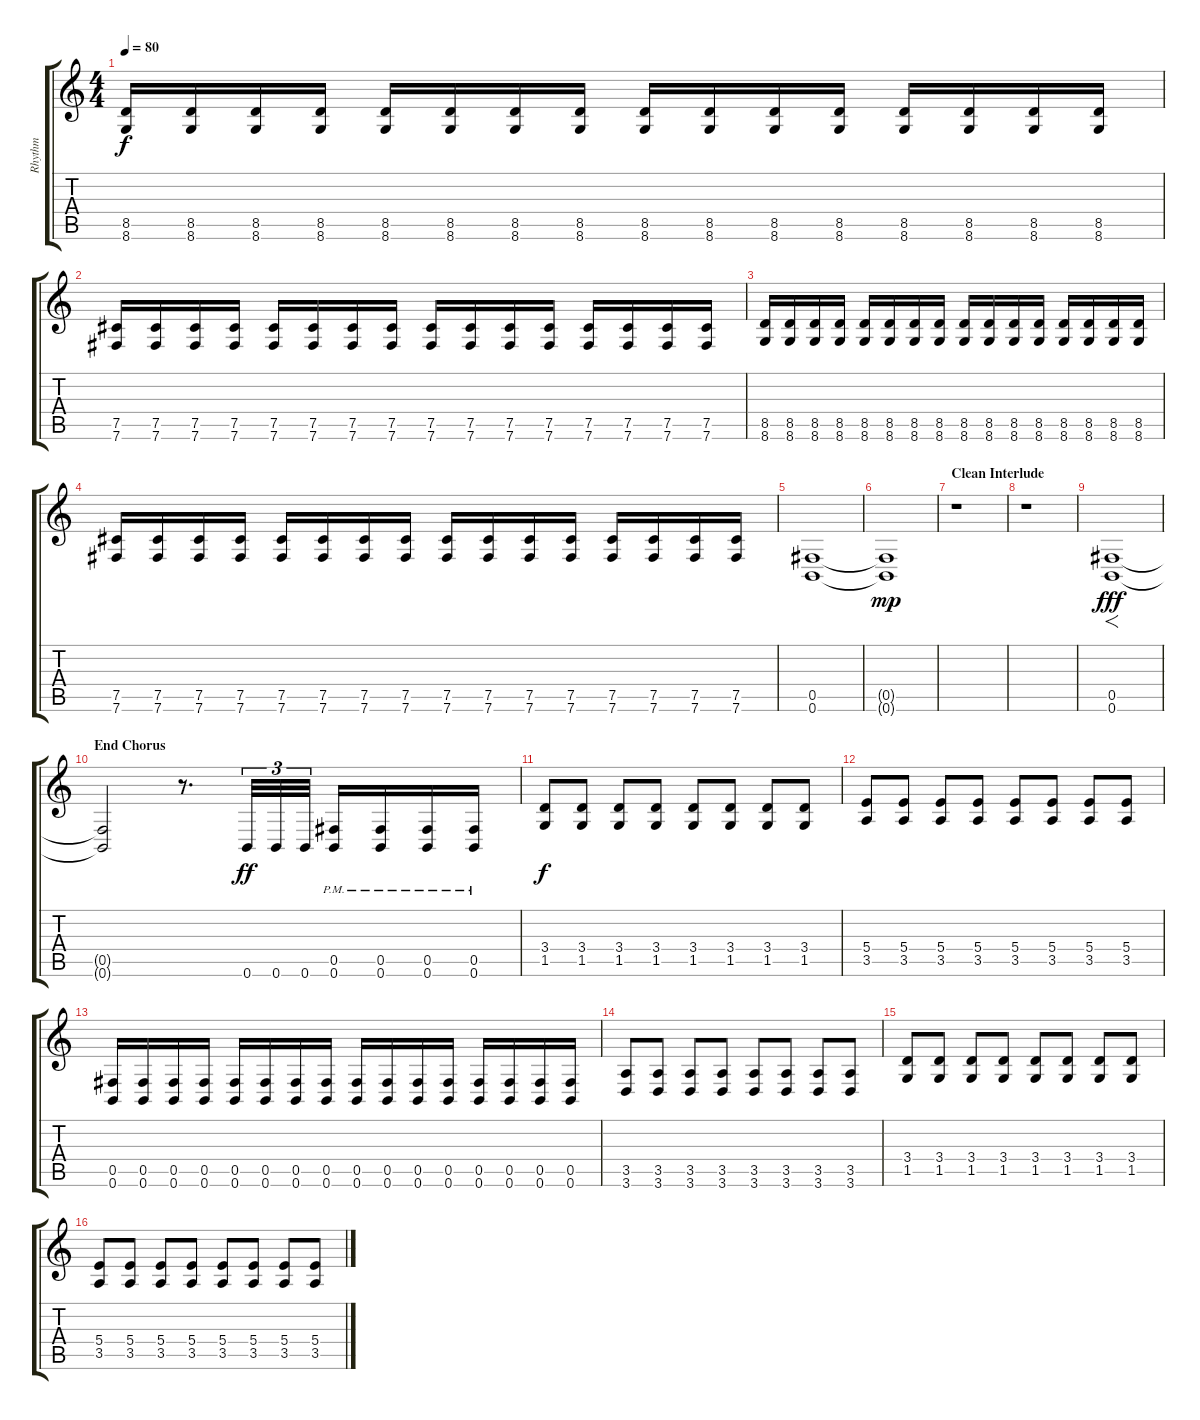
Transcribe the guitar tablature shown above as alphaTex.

\track ("Rhythm" "Rhythm") {instrument distortionguitar}
\staff {score tabs}
\tuning (Db4 Ab3 E3 B2 Gb2 B1) {hide}
\ts (4 4)
\tempo 80
\clef g2
\ks c
(8.5 8.6).16{dy f} (8.5 8.6).16 (8.5 8.6).16 (8.5 8.6).16 (8.5 8.6).16 (8.5 8.6).16 (8.5 8.6).16 (8.5 8.6).16 (8.5 8.6).16 (8.5 8.6).16 (8.5 8.6).16 (8.5 8.6).16 (8.5 8.6).16 (8.5 8.6).16 (8.5 8.6).16 (8.5 8.6).16 |
(7.5 7.6).16 (7.5 7.6).16 (7.5 7.6).16 (7.5 7.6).16 (7.5 7.6).16 (7.5 7.6).16 (7.5 7.6).16 (7.5 7.6).16 (7.5 7.6).16 (7.5 7.6).16 (7.5 7.6).16 (7.5 7.6).16 (7.5 7.6).16 (7.5 7.6).16 (7.5 7.6).16 (7.5 7.6).16 |
(8.5 8.6).16 (8.5 8.6).16 (8.5 8.6).16 (8.5 8.6).16 (8.5 8.6).16 (8.5 8.6).16 (8.5 8.6).16 (8.5 8.6).16 (8.5 8.6).16 (8.5 8.6).16 (8.5 8.6).16 (8.5 8.6).16 (8.5 8.6).16 (8.5 8.6).16 (8.5 8.6).16 (8.5 8.6).16 |
(7.5 7.6).16 (7.5 7.6).16 (7.5 7.6).16 (7.5 7.6).16 (7.5 7.6).16 (7.5 7.6).16 (7.5 7.6).16 (7.5 7.6).16 (7.5 7.6).16 (7.5 7.6).16 (7.5 7.6).16 (7.5 7.6).16 (7.5 7.6).16 (7.5 7.6).16 (7.5 7.6).16 (7.5 7.6).16 |
(0.5 0.6).1 |
(0.5{t} 0.6{t}).1{dy mp} |
\section ("" "Clean Interlude")
r.1 |
r.1 |
(0.5 0.6).1{f dy fff} |
\section ("" "End Chorus")
(0.5{t} 0.6{t}).2 r.8{d} 0.6.32{tu (3 2) dy ff} 0.6.32{tu (3 2)} 0.6.32{tu (3 2)} (0.5{pm} 0.6{pm}).16 (0.5{pm} 0.6{pm}).16 (0.5{pm} 0.6{pm}).16 (0.5{pm} 0.6{pm}).16 |
(3.4 1.5).8{dy f} (3.4 1.5).8 (3.4 1.5).8 (3.4 1.5).8 (3.4 1.5).8 (3.4 1.5).8 (3.4 1.5).8 (3.4 1.5).8 |
(5.4 3.5).8 (5.4 3.5).8 (5.4 3.5).8 (5.4 3.5).8 (5.4 3.5).8 (5.4 3.5).8 (5.4 3.5).8 (5.4 3.5).8 |
(0.5 0.6).16 (0.5 0.6).16 (0.5 0.6).16 (0.5 0.6).16 (0.5 0.6).16 (0.5 0.6).16 (0.5 0.6).16 (0.5 0.6).16 (0.5 0.6).16 (0.5 0.6).16 (0.5 0.6).16 (0.5 0.6).16 (0.5 0.6).16 (0.5 0.6).16 (0.5 0.6).16 (0.5 0.6).16 |
(3.5 3.6).8 (3.5 3.6).8 (3.5 3.6).8 (3.5 3.6).8 (3.5 3.6).8 (3.5 3.6).8 (3.5 3.6).8 (3.5 3.6).8 |
(3.4 1.5).8 (3.4 1.5).8 (3.4 1.5).8 (3.4 1.5).8 (3.4 1.5).8 (3.4 1.5).8 (3.4 1.5).8 (3.4 1.5).8 |
(5.4 3.5).8 (5.4 3.5).8 (5.4 3.5).8 (5.4 3.5).8 (5.4 3.5).8 (5.4 3.5).8 (5.4 3.5).8 (5.4 3.5).8
